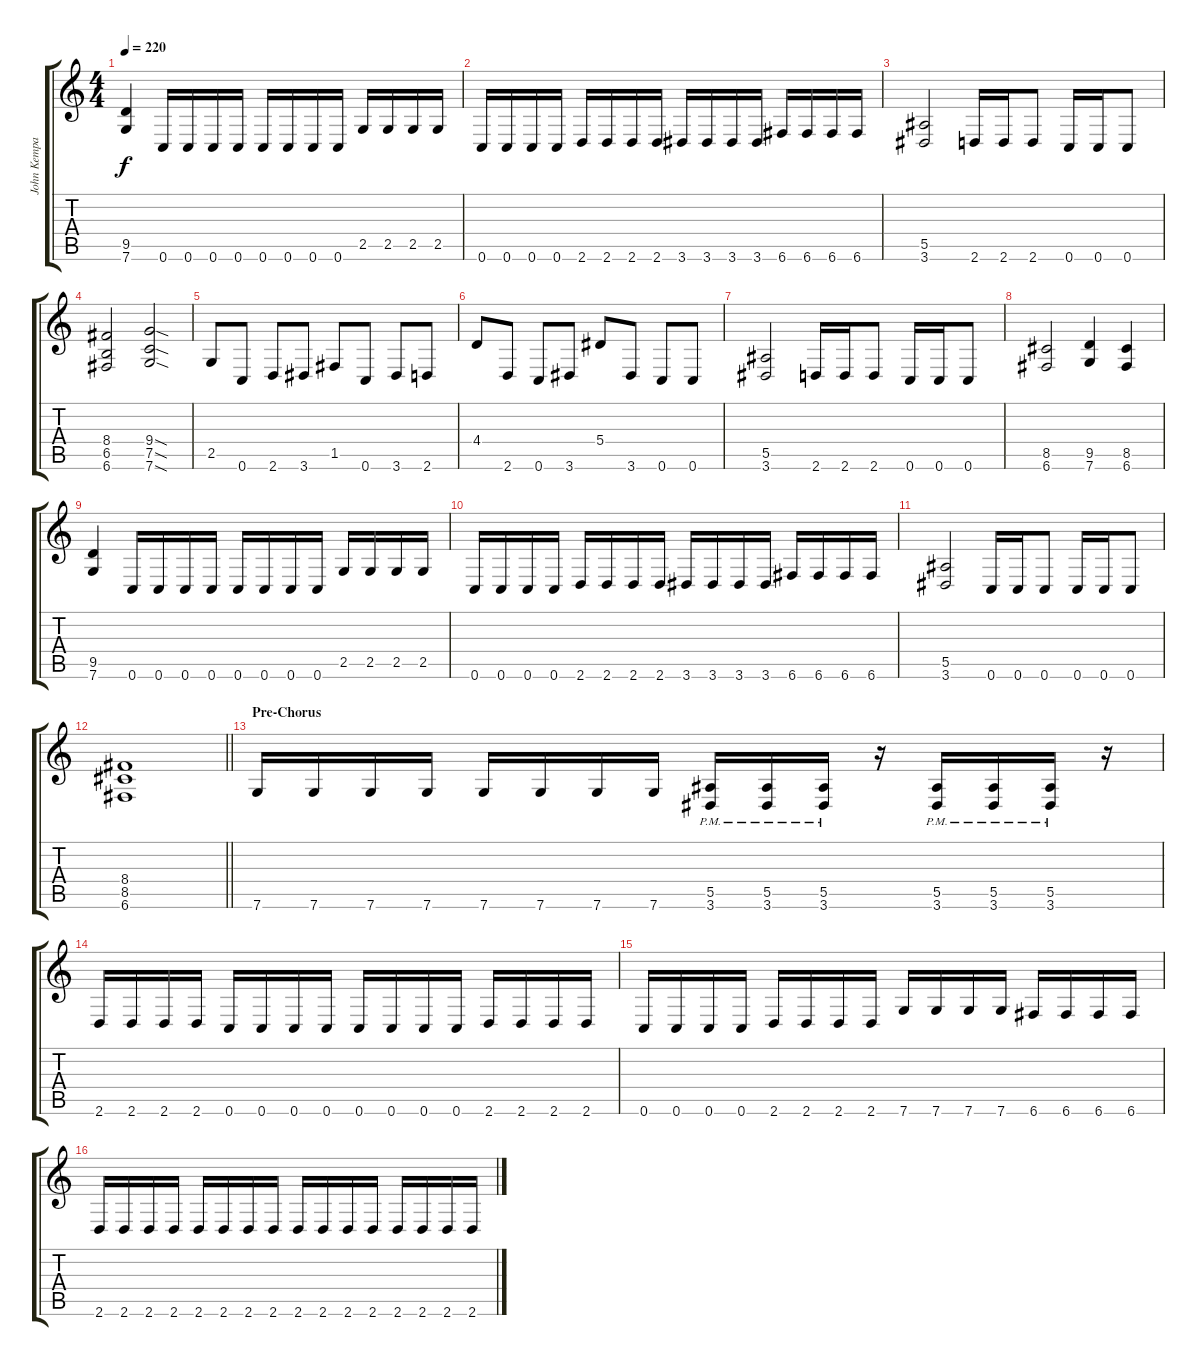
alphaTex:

\track ("John Kempainen" "John Kempa") {instrument distortionguitar}
\staff {score tabs}
\tuning (C4 G3 Eb3 Bb2 F2 C2) {hide}
\ts (4 4)
\tempo 220
\clef g2
\ks c
(9.5 7.6).4{dy f} 0.6.16 0.6.16 0.6.16 0.6.16 0.6.16 0.6.16 0.6.16 0.6.16 2.5.16 2.5.16 2.5.16 2.5.16 |
0.6.16 0.6.16 0.6.16 0.6.16 2.6.16 2.6.16 2.6.16 2.6.16 3.6.16 3.6.16 3.6.16 3.6.16 6.6.16 6.6.16 6.6.16 6.6.16 |
(5.5 3.6).2 2.6.16 2.6.16 2.6.8 0.6.16 0.6.16 0.6.8 |
(8.4 6.5 6.6).2 (9.4{sod} 7.5{sod} 7.6{sod}).2 |
2.5.8 0.6.8 2.6.8 3.6.8 1.5.8 0.6.8 3.6.8 2.6.8 |
4.4.8 2.6.8 0.6.8 3.6.8 5.4.8 3.6.8 0.6.8 0.6.8 |
(5.5 3.6).2 2.6.16 2.6.16 2.6.8 0.6.16 0.6.16 0.6.8 |
(8.5 6.6).2 (9.5 7.6).4 (8.5 6.6).4 |
(9.5 7.6).4 0.6.16 0.6.16 0.6.16 0.6.16 0.6.16 0.6.16 0.6.16 0.6.16 2.5.16 2.5.16 2.5.16 2.5.16 |
0.6.16 0.6.16 0.6.16 0.6.16 2.6.16 2.6.16 2.6.16 2.6.16 3.6.16 3.6.16 3.6.16 3.6.16 6.6.16 6.6.16 6.6.16 6.6.16 |
(5.5 3.6).2 0.6.16 0.6.16 0.6.8 0.6.16 0.6.16 0.6.8 |
\barLineRight lightlight
(8.4 8.5 6.6).1 |
\section ("" "Pre-Chorus")
7.6.16 7.6.16 7.6.16 7.6.16 7.6.16 7.6.16 7.6.16 7.6.16 (5.5{pm} 3.6).16 (5.5{pm} 3.6).16 (5.5{pm} 3.6).16 r.16 (5.5{pm} 3.6).16 (5.5{pm} 3.6).16 (5.5{pm} 3.6).16 r.16 |
2.6.16 2.6.16 2.6.16 2.6.16 0.6.16 0.6.16 0.6.16 0.6.16 0.6.16 0.6.16 0.6.16 0.6.16 2.6.16 2.6.16 2.6.16 2.6.16 |
0.6.16 0.6.16 0.6.16 0.6.16 2.6.16 2.6.16 2.6.16 2.6.16 7.6.16 7.6.16 7.6.16 7.6.16 6.6.16 6.6.16 6.6.16 6.6.16 |
2.6.16 2.6.16 2.6.16 2.6.16 2.6.16 2.6.16 2.6.16 2.6.16 2.6.16 2.6.16 2.6.16 2.6.16 2.6.16 2.6.16 2.6.16 2.6.16
